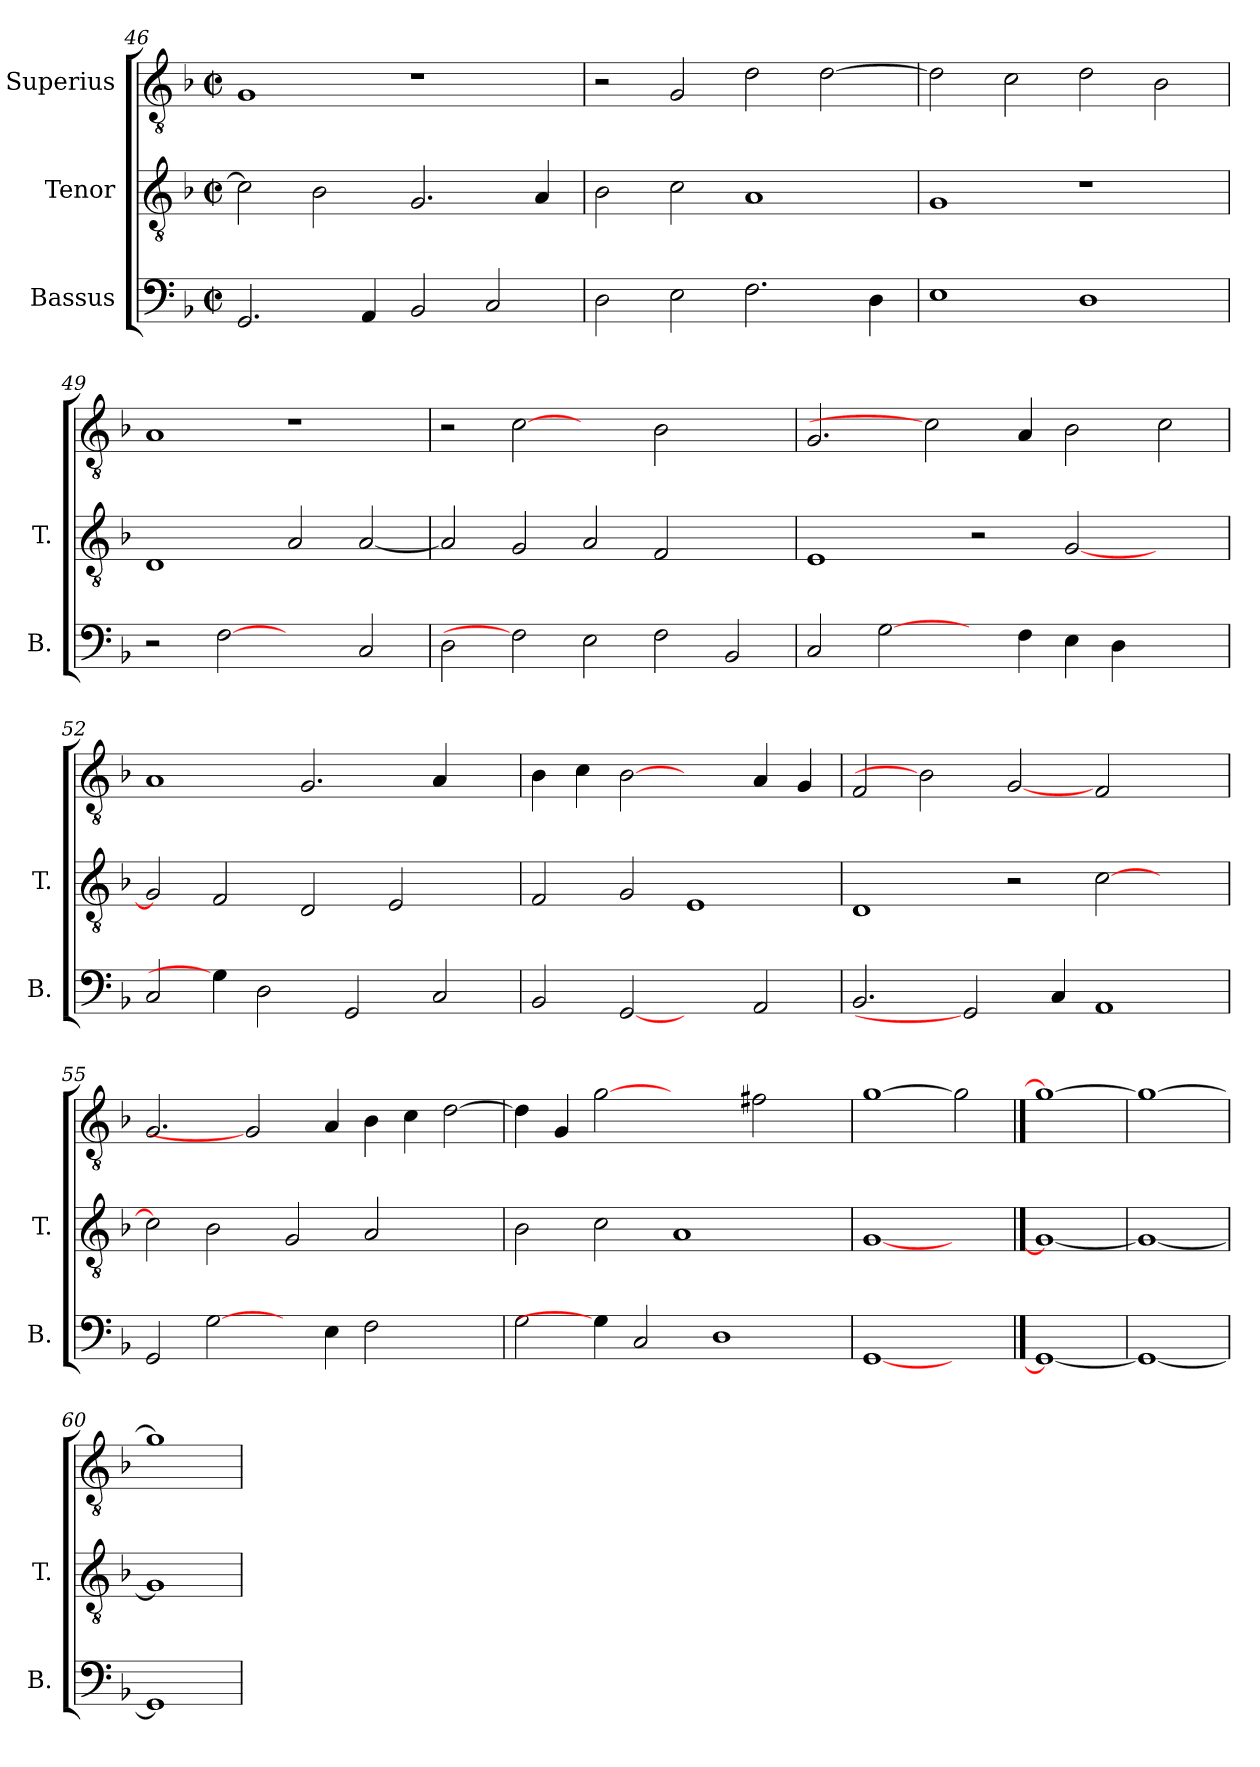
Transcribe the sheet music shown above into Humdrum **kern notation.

**kern	**kern	**kern
*part3	*part2	*part1
*staff3	*staff2	*staff1
*I"Bassus	*I"Tenor	*I"Superius
*I'B.	*I'T.	*
*clefF4	*clefGv2	*clefGv2
*	*ITrd7c12	*ITrd7c12
*k[b-]	*k[b-]	*k[b-]
*F:	*F:	*F:
*M2/2	*M2/2	*M2/2
*met(c|)	*met(c|)	*met(c|)
=46	=46	=46
2.GGi/	2Ci\]	1GGi
.	2BB-i\	.
4AAi/	.	.
2BB-i/	2.GGi/	1r
2Ci/	.	.
.	4AAi/	.
=47	=47	=47
2Di\	2BB-i\	2r
2Ei\	2Ci\	2GGi/
2.Fi\	1AAi	2Di\
.	.	[>2Di\
4Di\	.	.
=48	=48	=48
1Ei	1GGi	2Di\]
.	.	2Ci\
1Di	1r	2Di\
.	.	2BB-i\
=49	=49	=49
2r	1DDi	1AAi
[2Fi	.	.
2ryy	2AAi/	1r
2Ci/	[<2AAi/	.
!!LO:LB:g=z
=50	=50	=50
2Di\	2AAi/]	2r
2Fi]	2GGi/	[2Ci
2Ei\	2AAi/	2ryy
2Fi\	2FFi/	2BB-i\
2BB-i/	2ryy	2ryy
=51	=51	=51
2Ci/	1EEi	2.GGi/
[2Gi\	.	.
.	.	2Ci]
4ryy	2r	.
4Fi\	.	4AAi/
4Ei\	[<2GGi/	2BB-i\
4Di\	.	.
2ryy	2ryy	2Ci\
=52	=52	=52
2Ci/	2GGi/]	1AAi
4Gi\]	2FFi/	.
2Di\	.	.
.	2DDi/	2.GGi/
2GGi/	.	.
.	2EEi/	.
2Ci/	.	4AAi/
.	4ryy	4ryy
=53	=53	=53
2BB-i/	2FFi/	4BB-i\
.	.	4Ci\
[2GGi	2GGi/	[2BB-i
2ryy	1EEi	2ryy
2AAi/	.	4AAi/
.	.	4GGi/
!!LO:LB:g=z
=54	=54	=54
2.BB-i/	1DDi	2FFi/
.	.	2BB-i]
2GGi]	.	.
.	2r	[2GGi
4Ci/	.	.
1AAi	[>2Ci\	2FFi/
.	2ryy	2ryy
=55	=55	=55
2GGi/	2Ci\]	2.GGi/
[2Gi\	2BB-i\	.
.	.	2GGi]
4ryy	2GGi/	.
4Ei\	.	4AAi/
2Fi\	2AAi/	4BB-i\
.	.	4Ci\
2ryy	2ryy	[>2Di\
=56	=56	=56
2Gi\	2BB-i\	4Di\]
.	.	4GGi/
4Gi\]	2Ci\	[2Gi
2Ci/	.	.
.	1AAi	2ryy
1Di	.	.
.	.	2F#Xi\
.	4ryy	4ryy
=57	=57	=57
[1GGi	[1GGi	[1Gi
2ryy	2ryy	2Gi]
==58	==58	==58
1GGi_	1GGi_	1Gi_
=59	=59	=59
1GGi_	1GGi_	1Gi_
=60	=60	=60
1GGi]	1GGi]	1Gi]
=	=	=
*-	*-	*-
